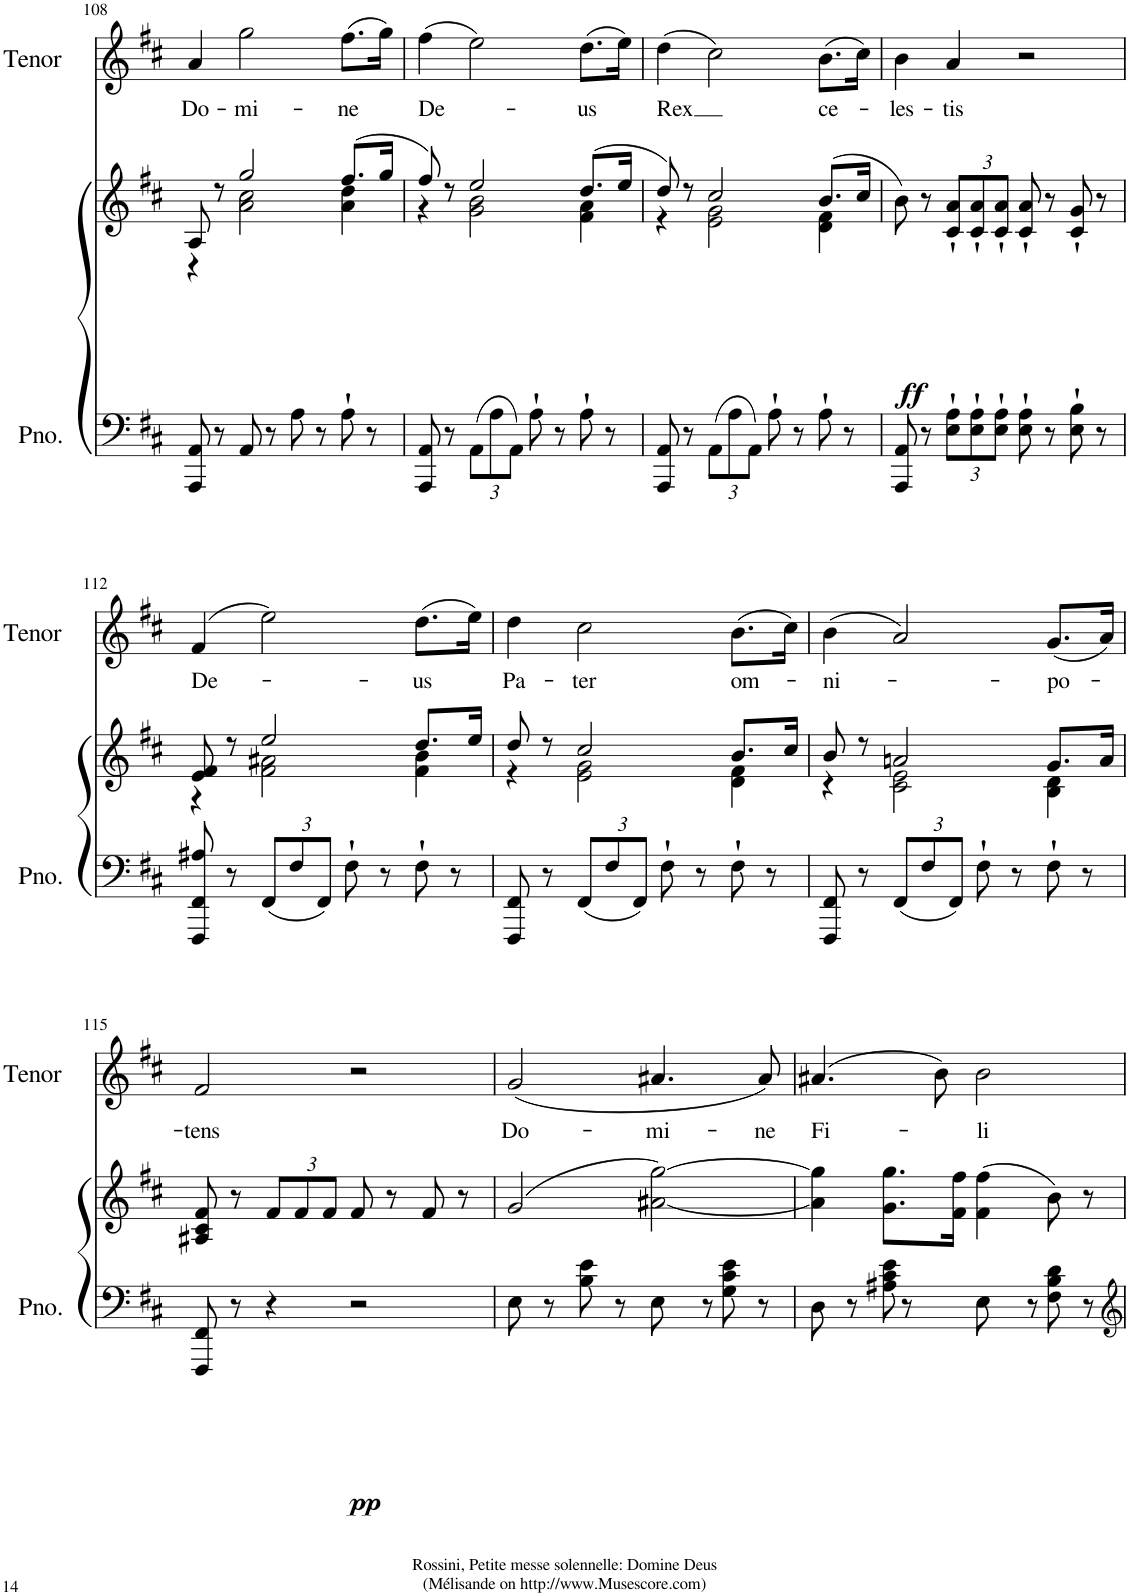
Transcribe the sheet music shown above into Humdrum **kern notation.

**kern	**dynam	**kern	**dynam	**kern	**text
*part3	*part3	*part2	*part2	*part1	*part1
*staff3	*staff3	*staff2	*staff2	*staff1	*staff1
*I"Piano	*	*I"Acoustic G	*	*I"Tenor	*
*I'Pno.	*	*	*	*I'Tenor	*
!!LO:PB:g=z
*clefF4	*	*clefG2	*	*clefG2	*
*k[f#c#]	*	*k[f#c#]	*	*k[f#c#]	*
*M4/4	*	*M4/4	*	*M4/4	*
=108	=108	=108	=108	=108	=108
*	*	*^	*	*	*
!	!	!	!	!	!	!LO:LY:b
8AAA/ 8AA/	.	8A/	4r	.	4a/	Do-
8r	.	8r	.	.	.	.
!	!	!	!	!	!	!LO:LY:b
8AA/	.	2gg/	2a\ 2cc#\	.	2gg\	-mi-
8r	.	.	.	.	.	.
8A\	.	.	.	.	.	.
8r	.	.	.	.	.	.
!	!	!	!	!	!	!LO:LY:b
8A`\	.	(8.ff#/L	4a\ 4dd\	.	(8.ff#\L	-ne
8r	.	.	.	.	.	.
.	.	16gg/Jk	.	.	16gg\Jk)	.
=109	=109	=109	=109	=109	=109	=109
!	!	!	!	!	!	!LO:LY:b
8AAA/ 8AA/	.	8ff#/)	4r	.	(4ff#\	De-
8r	.	8r	.	.	.	.
*Xbrackettup	*	*	*	*	*	*
(12AA\L	.	2ee/	2g\ 2b\	.	2ee\)	.
12A\	.	.	.	.	.	.
12AA\J)	.	.	.	.	.	.
8A`\	.	.	.	.	.	.
8r	.	.	.	.	.	.
!	!	!	!	!	!	!LO:LY:b
8A`\	.	(8.dd/L	4f#\ 4a\	.	(8.dd\L	-us
8r	.	.	.	.	.	.
.	.	16ee/Jk	.	.	16ee\Jk)	.
=110	=110	=110	=110	=110	=110	=110
!	!	!	!	!	!	!LO:LY:b
8AAA/ 8AA/	.	8dd/)	4r	.	(4dd\	Rex
8r	.	8r	.	.	.	.
(12AA\L	.	2cc#/	2e\ 2g\	.	2cc#\)	.
12A\	.	.	.	.	.	.
12AA\J)	.	.	.	.	.	.
8A`\	.	.	.	.	.	.
8r	.	.	.	.	.	.
!	!	!	!	!	!	!LO:LY:b
8A`\	.	(8.b/L	4d\ 4f#\	.	(8.b\L	ce-
8r	.	.	.	.	.	.
.	.	16cc#/Jk	.	.	16cc#\Jk)	.
*	*	*v	*v	*	*	*
=111	=111	=111	=111	=111	=111
!	!	!	!LO:DY:b	!	!LO:LY:b
8AAA/ 8AA/	.	8b\)	ff	4b\	-les-
8r	.	8r	.	.	.
*	*	*Xbrackettup	*	*	*
!	!	!	!	!	!LO:LY:b
12E\` 12A\`L	.	12c#/` 12a/`L	.	4a/	-tis
12E\` 12A\`	.	12c#/` 12a/`	.	.	.
12E\` 12A\`J	.	12c#/` 12a/`J	.	.	.
8E\` 8A\`	.	8c#/` 8a/`	.	2r	.
8r	.	8r	.	.	.
8E\` 8B\`	.	8c#/` 8g/`	.	.	.
8r	.	8r	.	.	.
!!LO:LB:g=z
=112	=112	=112	=112	=112	=112
*	*	*^	*	*	*
!	!	!	!	!	!	!LO:LY:b
8FFF#/ 8FF#/ 8A#X/	.	8e/ 8f#/	4r	.	(4f#/	De-
8r	.	8r	.	.	.	.
(12FF#/L	.	2ee/	2f#\ 2a#X\	.	2ee\)	.
12F#/	.	.	.	.	.	.
12FF#/J)	.	.	.	.	.	.
8F#`\	.	.	.	.	.	.
8r	.	.	.	.	.	.
!	!	!	!	!	!	!LO:LY:b
8F#`\	.	8.dd/L	4f#\ 4b\	.	(8.dd\L	-us
8r	.	.	.	.	.	.
.	.	16ee/Jk	.	.	16ee\Jk)	.
=113	=113	=113	=113	=113	=113	=113
!	!	!	!	!	!	!LO:LY:b
8FFF#/ 8FF#/	.	8dd/	4r	.	4dd\	Pa-
8r	.	8r	.	.	.	.
!	!	!	!	!	!	!LO:LY:b
(12FF#/L	.	2cc#/	2e\ 2g\	.	2cc#\	-ter
12F#/	.	.	.	.	.	.
12FF#/J)	.	.	.	.	.	.
8F#`\	.	.	.	.	.	.
8r	.	.	.	.	.	.
!	!	!	!	!	!	!LO:LY:b
8F#`\	.	8.b/L	4d\ 4f#\	.	(8.b\L	om-
8r	.	.	.	.	.	.
.	.	16cc#/Jk	.	.	16cc#\Jk)	.
=114	=114	=114	=114	=114	=114	=114
!	!	!	!	!	!	!LO:LY:b
8FFF#/ 8FF#/	.	8b/	4r	.	(4b\	-ni-
8r	.	8r	.	.	.	.
(12FF#/L	.	2an/	2c#\ 2e\	.	2a/)	.
12F#/	.	.	.	.	.	.
12FF#/J)	.	.	.	.	.	.
8F#`\	.	.	.	.	.	.
8r	.	.	.	.	.	.
!	!	!	!	!	!	!LO:LY:b
8F#`\	.	8.g/L	4B\ 4d\	.	(8.g/L	-po-
8r	.	.	.	.	.	.
.	.	16a/Jk	.	.	16a/Jk)	.
*	*	*v	*v	*	*	*
!!LO:LB:g=z
=115	=115	=115	=115	=115	=115
!	!	!	!	!	!LO:LY:b
8FFF#/ 8FF#/	.	8A#X/ 8c#/ 8f#/	.	2f#/	-tens
8r	.	8r	.	.	.
!	!LO:DY:b	!	!	!	!
4r	pp	12f#/L	.	.	.
.	.	12f#/	.	.	.
.	.	12f#/J	.	.	.
2r	.	8f#/	.	2r	.
.	.	8r	.	.	.
.	.	8f#/	.	.	.
.	.	8r	.	.	.
=116	=116	=116	=116	=116	=116
!	!	!	!	!	!LO:LY:b
8E\	.	(2g/	.	(2g/	Do-
8r	.	.	.	.	.
8B\ 8e\	.	.	.	.	.
8r	.	.	.	.	.
!	!	!	!	!	!LO:LY:b
8E\	.	[2a#X\ [2gg\)	.	4.a#X/	-mi-
8r	.	.	.	.	.
8G\ 8c#\ 8e\	.	.	.	.	.
!	!	!	!	!	!LO:LY:b
8r	.	.	.	8a#/)	-ne
=117	=117	=117	=117	=117	=117
!	!	!	!	!	!LO:LY:b
8D\	.	4a#\] 4gg\]	.	(4.a#X/	Fi-
8r	.	.	.	.	.
8A#X\ 8c#\ 8e\	.	8.g\ 8.gg\L	.	.	.
8r	.	.	.	8b\)	.
.	.	16f#\ 16ff#\Jk	.	.	.
!	!	!	!	!	!LO:LY:b
8E\	.	(4f#\ 4ff#\	.	2b\	-li
8r	.	.	.	.	.
8F#\ 8B\ 8d\	.	8b\)	.	.	.
8r	.	8r	.	.	.
=	=	=	=	=	=
*-	*-	*-	*-	*-	*-
